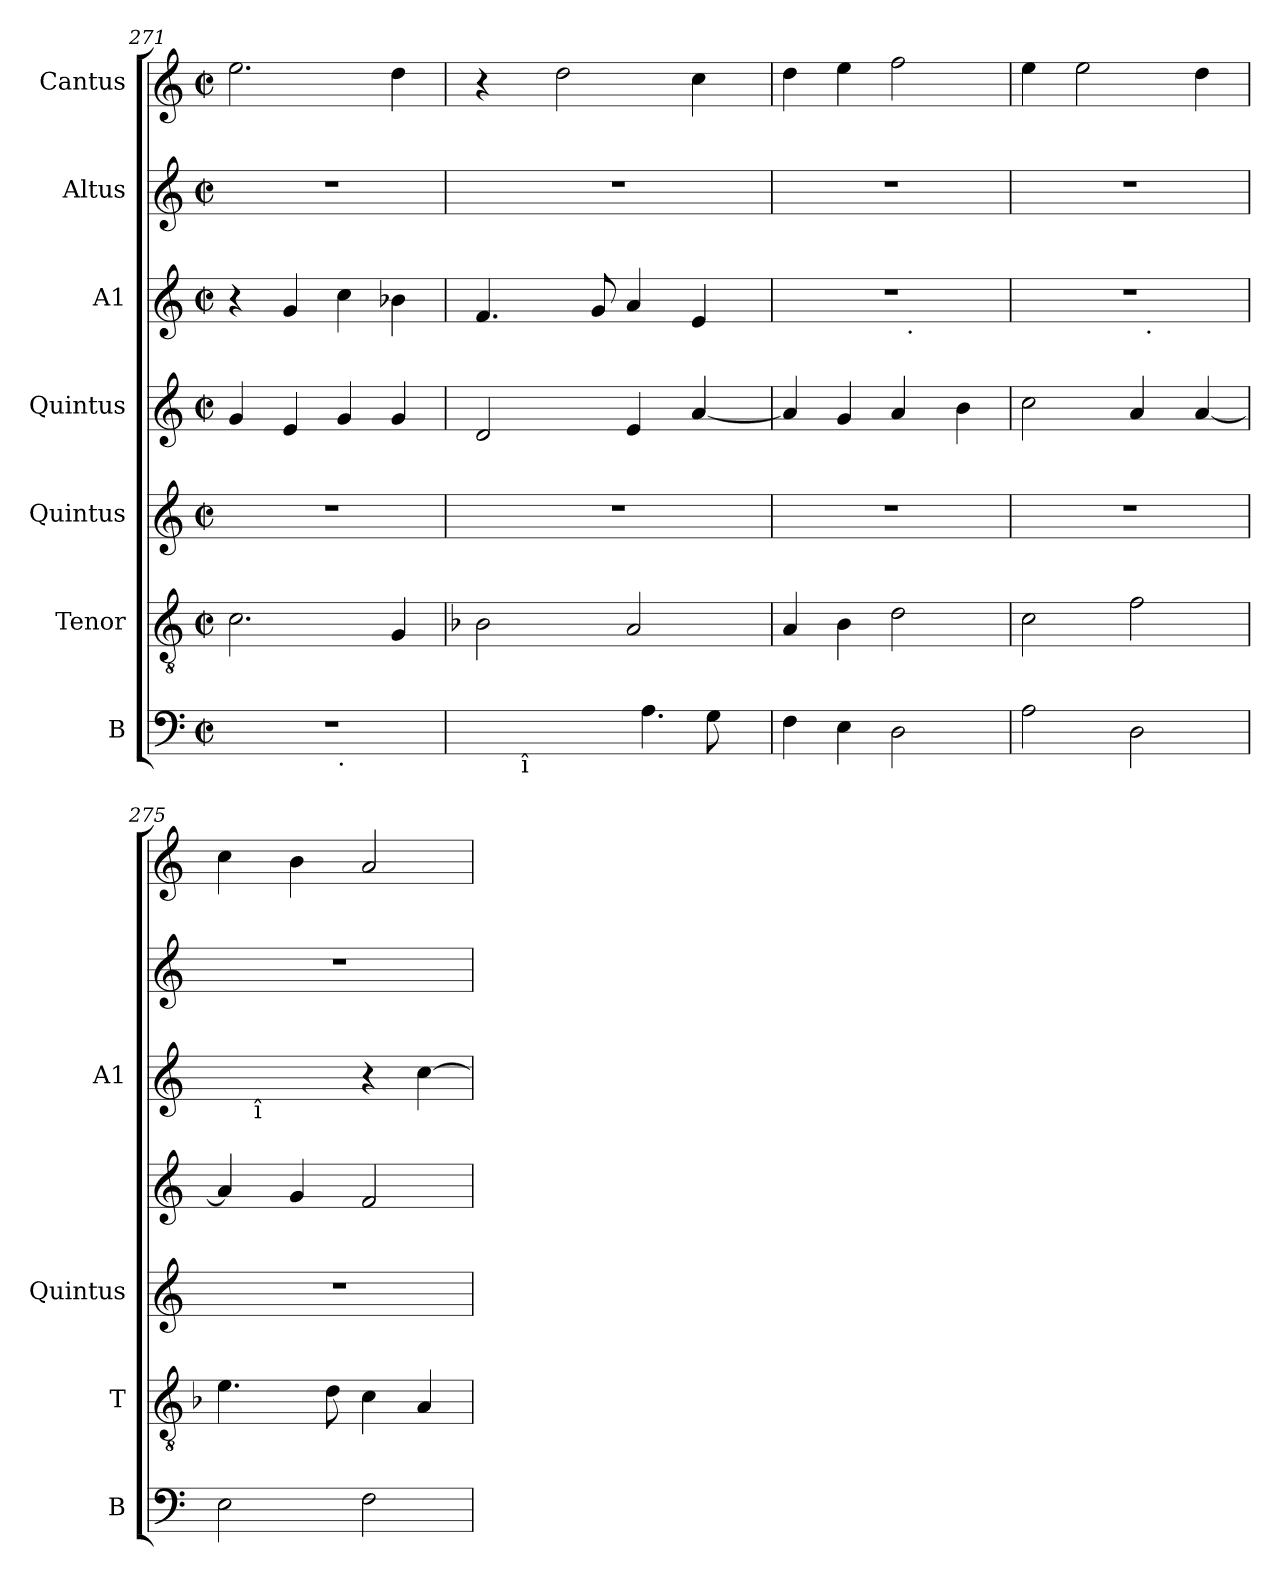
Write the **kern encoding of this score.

**kern	**kern	**kern	**kern	**kern	**kern	**kern
*part7	*part6	*part5	*part4	*part3	*part2	*part1
*staff7	*staff6	*staff5	*staff4	*staff3	*staff2	*staff1
*I"B	*I"Tenor	*I"Quintus	*I"Quintus	*I"A1	*I"Altus	*I"Cantus
*I'B	*I'T	*I'Quintus	*	*I'A1	*	*
*clefF4	*clefGv2	*clefG2	*clefG2	*clefG2	*clefG2	*clefG2
*k[]	*k[]	*k[]	*k[]	*k[]	*k[]	*k[]
*C:	*C:	*C:	*C:	*C:	*C:	*C:
*M2/2	*M2/2	*M2/2	*M2/2	*M2/2	*M2/2	*M2/2
*met(c|)	*met(c|)	*met(c|)	*met(c|)	*met(c|)	*met(c|)	*met(c|)
=271	=271	=271	=271	=271	=271	=271
*^	*	*	*	*	*	*
1r	2ryy	2.c\	1r	4g/	4r	1r	2.ee\
.	.	.	.	4e/	4g/	.	.
!	!LO:TX:b:t=·	!	!	!	!	!	!
.	2ryy	.	.	4g/	4cc\	.	.
.	.	4G/	.	4g/	4b-X\	.	4dd\
!!LO:PB:g=z
=272	=272	=272	=272	=272	=272	=272	=272
*	*	*k[b-]	*	*	*	*	*
*	*	*F:	*	*	*	*	*
8ryy	32ryy	2B-\	1r	2d/	4.f/	1r	4r
.	2.ryy	.	.	.	.	.	.
!LO:TX:b:t=î	!	!	!	!	!	!	!
4ryy	.	.	.	.	.	.	.
.	.	.	.	.	.	.	2dd\
8ryy	.	.	.	.	8g/	.	.
32ryy	.	2A/	.	4e/	4a/	.	.
4.A\	.	.	.	.	.	.	.
.	.	.	.	[<4a/	4e/	.	4cc\
.	8G\	.	.	.	.	.	.
16.ryy	16.ryy	.	.	.	.	.	.
*v	*v	*	*	*	*	*	*
=273	=273	=273	=273	=273	=273	=273
*	*	*	*	*^	*	*
4F\	4A/	1r	4a/]	1r	2ryy	1r	4dd\
4E\	4B-\	.	4g/	.	.	.	4ee\
2D\	2d\	.	4a/	.	32ryy	.	2ff\
!	!	!	!	!	!LO:TX:b:t=·	!	!
.	.	.	.	.	4...ryy	.	.
.	.	.	4b\	.	.	.	.
=274	=274	=274	=274	=274	=274	=274	=274
2A\	2c\	1r	2cc\	1r	2ryy	1r	4ee\
.	.	.	.	.	.	.	2ee\
2D\	2f\	.	4a/	.	32ryy	.	.
!	!	!	!	!	!LO:TX:b:t=·	!	!
.	.	.	.	.	4...ryy	.	.
.	.	.	[<4a/	.	.	.	4dd\
=275	=275	=275	=275	=275	=275	=275	=275
2E\	4.e\	1r	4a/]	2ryy	8ryy	1r	4cc\
!	!	!	!	!	!LO:TX:b:t=î	!	!
.	.	.	.	.	2..ryy	.	.
.	.	.	4g/	.	.	.	4b\
.	8d\	.	.	.	.	.	.
2F\	4c\	.	2f/	4r	.	.	2a/
.	4A/	.	.	[>4cc\	.	.	.
*	*	*	*	*v	*v	*	*
=	=	=	=	=	=	=
*-	*-	*-	*-	*-	*-	*-
